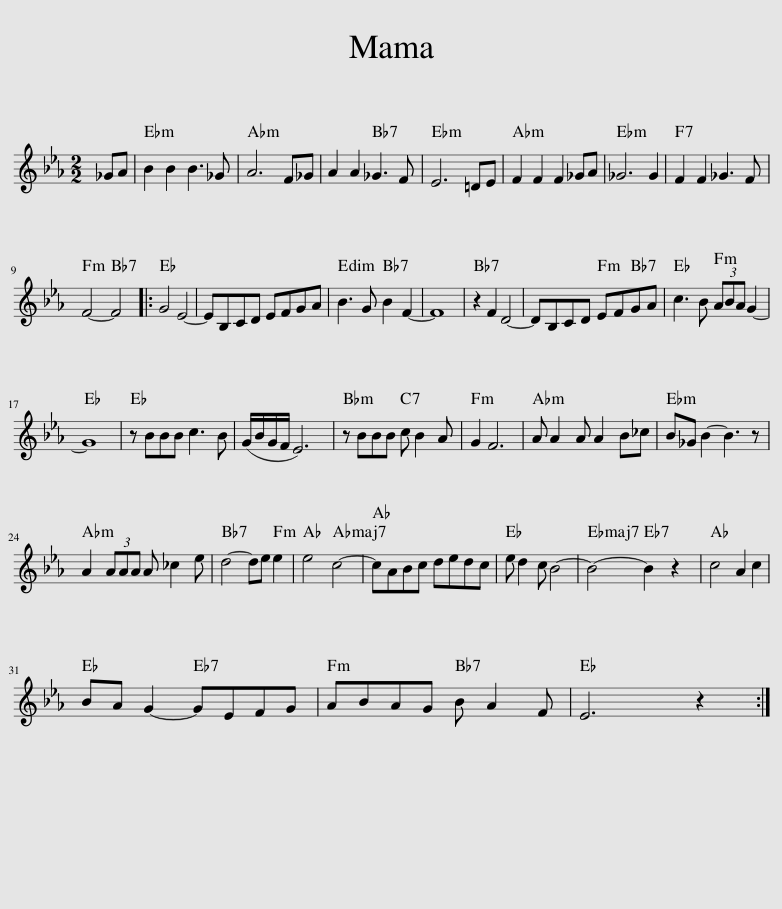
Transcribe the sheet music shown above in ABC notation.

X:1
L:1/8
M:2/2
I:linebreak $
K:Eb
V:1 treble
V:1
 _GA | B2 B2 B3 _G | A6 F_G | A2 A2 _G3 F | E6 =DE | %5
 F2 F2 F2 _GA | _G6 G2 | F2 F2 _G3 F |$ F4- F4 |: G4 E4- | %10
 EB,CD EFGA | B3 G B2 F2- | F8 | z2 F2 D4- | DB,CD EFGA | %15
 c3 B (3ABA G2- |$ G8 | z BBB c3 B | (G/B/G/F/ E6) | z BBB c B2 A | %20
 G2 F6 | A A2 A A2 B_c | B_G B2- B3 z |$ A2 (3AAA A _c2 e | d4- de e2 | %25
 e4 c4- | cABc dedc | e d2 c B4- | B4- B2 z2 | c4 A2 c2 |$ %30
 BA G2- GEFG | ABAG B A2 F | E6 z2 :| %33
